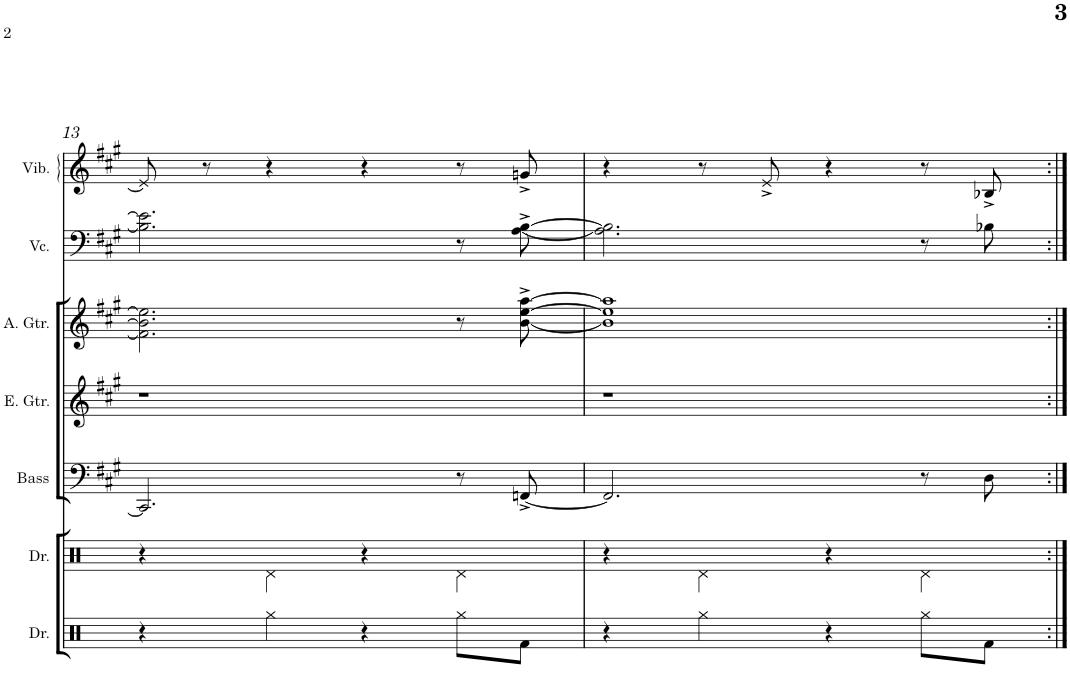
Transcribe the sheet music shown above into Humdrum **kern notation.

**kern	**kern	**kern	**kern	**kern	**kern	**kern
*part7	*part6	*part5	*part4	*part3	*part2	*part1
*staff7	*staff6	*staff5	*staff4	*staff3	*staff2	*staff1
*I"Drum Set	*I"Drums	*I"Bass Guitar	*I"Electric Guitar	*I"Acoustic Guitar	*I"Violoncello	*I"Vibraphone
*I'Dr.	*I'Dr.	*I'Bass	*I'E. Gtr.	*I'A. Gtr.	*I'Vc.	*I'Vib.
!!LO:PB:g=z
*clefX	*clefX	*clefF4	*clefG2	*clefG2	*clefF4	*clefG2
*	*	*Trd7c12	*Trd7c12	*Trd7c12	*	*
*k[]	*k[]	*k[f#c#g#]	*k[f#c#g#]	*k[f#c#g#]	*k[f#c#g#]	*k[f#c#g#]
*	*	*A:	*A:	*A:	*A:	*A:
*M4/4	*M4/4	*M4/4	*M4/4	*M4/4	*M4/4	*M4/4
=13	=13	=13	=13	=13	=13	=13
4r	4r	2.CC/]	1r	2.f#\] 2.b\] 2.ee\]	2.B\] 2.e\]	8e/]
.	.	.	.	.	.	8r
4Rgg\	4Rd\	.	.	.	.	4r
4r	4r	.	.	.	.	4r
8Rgg\L	4Rd\	8r	.	8r	8r	8r
8Rf\J	.	[8FFn^/	.	[8b\^ [8ee\^ [8aa\^	[8A\^ [8B\^	8gn^/
=14	=14	=14	=14	=14	=14	=14
4r	4r	2.FF/]	1r	1b] 1ee] 1aa]	2.A\] 2.B\]	4r
4Rgg\	4Rd\	.	.	.	.	8r
.	.	.	.	.	.	8e^/
4r	4r	.	.	.	.	4r
8Rgg\L	4Rd\	8r	.	.	8r	8r
8Rf\J	.	8D\	.	.	8B-X\	8B-X^/
=:|!	=:|!	=:|!	=:|!	=:|!	=:|!	=:|!
*-	*-	*-	*-	*-	*-	*-
